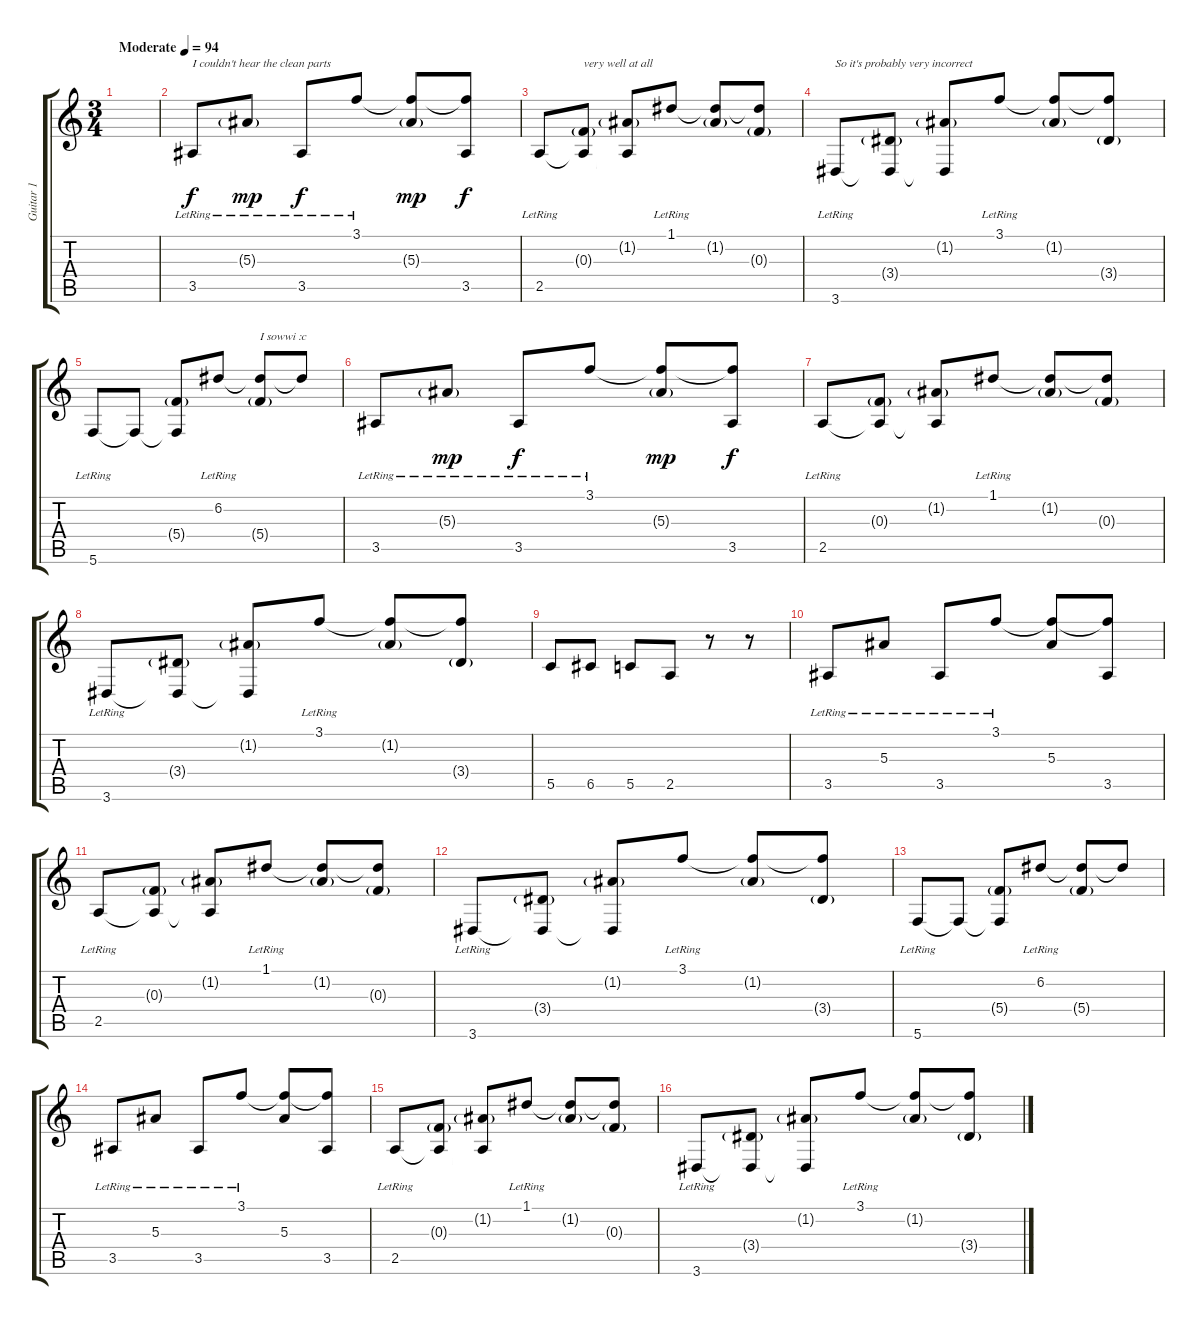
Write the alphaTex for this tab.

\track ("Guitar 1" "Guitar 1") {instrument electricguitarclean}
\staff {score tabs}
\tuning (D4 A3 F3 C3 G2 C2) {hide}
\ts (3 4)
\section ("" "")
\tempo (94 "Moderate")
\clef g2
\ks c
|
3.5{lr}.8{txt "I couldn't hear the clean parts"} 5.3{g lr}.8{dy mp} 3.5{lr}.8{dy f} 3.1{lr}.8 (3.1{t} 5.3{g}).8{dy mp} (3.1{t} 3.5).8{dy f} |
2.5{lr}.8 (0.3{g} 2.5{t}).8{txt "very well at all"} (1.2{g} 2.5{t}).8 1.1{lr}.8 (1.1{t} 1.2{g}).8 (1.1{t} 0.3{g}).8 |
3.6{lr}.8{txt "So it's probably very incorrect"} (3.4{g} 3.6{t}).8 (1.2{g} 3.6{t}).8 3.1{lr}.8 (3.1{t} 1.2{g}).8 (3.1{t} 3.4{g}).8 |
5.6{lr}.8 5.6{t}.8 (5.4{g} 5.6{t}).8 6.2{lr}.8 (6.2{t} 5.4{g}).8{txt "I sowwi :c"} 6.2{t}.8 |
3.5{lr}.8 5.3{g lr}.8{dy mp} 3.5{lr}.8{dy f} 3.1{lr}.8 (3.1{t} 5.3{g}).8{dy mp} (3.1{t} 3.5).8{dy f} |
2.5{lr}.8 (0.3{g} 2.5{t}).8 (1.2{g} 2.5{t}).8 1.1{lr}.8 (1.1{t} 1.2{g}).8 (1.1{t} 0.3{g}).8 |
3.6{lr}.8 (3.4{g} 3.6{t}).8 (1.2{g} 3.6{t}).8 3.1{lr}.8 (3.1{t} 1.2{g}).8 (3.1{t} 3.4{g}).8 |
5.5.8{instrument distortionguitar} 6.5.8 5.5.8 2.5.8 r.8 r.8{instrument electricguitarclean} |
3.5{lr}.8 5.3{lr}.8 3.5{lr}.8 3.1{lr}.8 (3.1{t} 5.3).8 (3.1{t} 3.5).8 |
2.5{lr}.8 (0.3{g} 2.5{t}).8 (1.2{g} 2.5{t}).8 1.1{lr}.8 (1.1{t} 1.2{g}).8 (1.1{t} 0.3{g}).8 |
3.6{lr}.8 (3.4{g} 3.6{t}).8 (1.2{g} 3.6{t}).8 3.1{lr}.8 (3.1{t} 1.2{g}).8 (3.1{t} 3.4{g}).8 |
5.6{lr}.8 5.6{t}.8 (5.4{g} 5.6{t}).8 6.2{lr}.8 (6.2{t} 5.4{g}).8 6.2{t}.8 |
3.5{lr}.8 5.3{lr}.8 3.5{lr}.8 3.1{lr}.8 (3.1{t} 5.3).8 (3.1{t} 3.5).8 |
2.5{lr}.8 (0.3{g} 2.5{t}).8 (1.2{g} 2.5{t}).8 1.1{lr}.8 (1.1{t} 1.2{g}).8 (1.1{t} 0.3{g}).8 |
3.6{lr}.8 (3.4{g} 3.6{t}).8 (1.2{g} 3.6{t}).8 3.1{lr}.8 (3.1{t} 1.2{g}).8 (3.1{t} 3.4{g}).8
